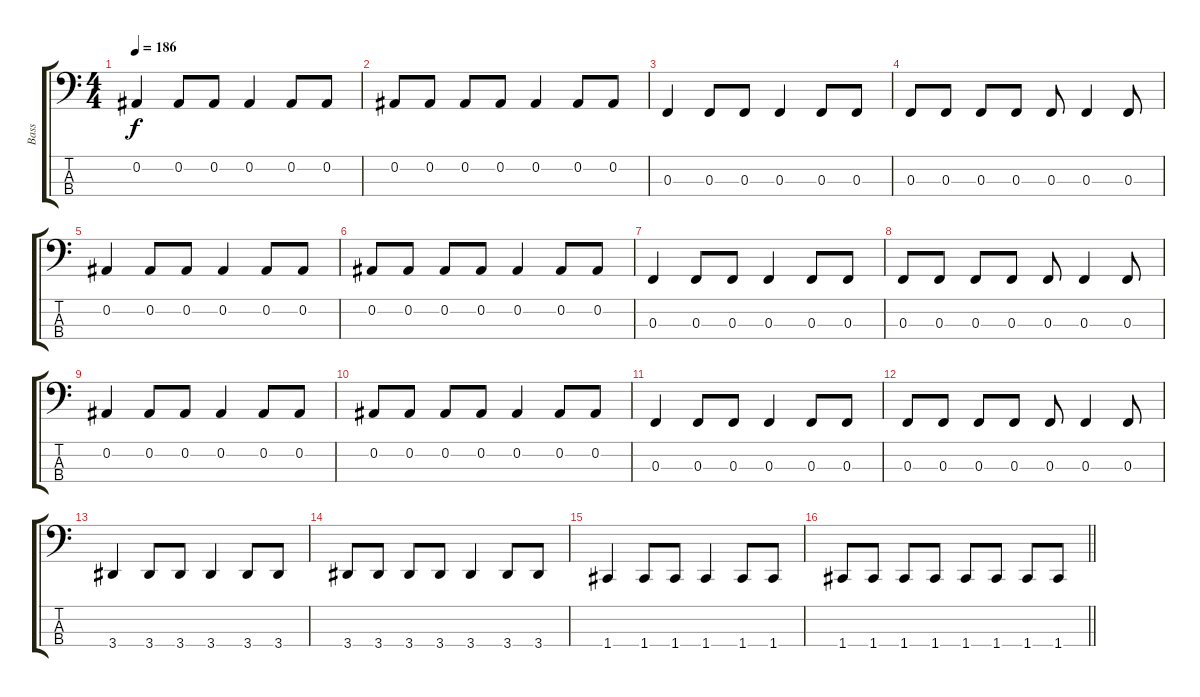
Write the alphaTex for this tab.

\track ("Bass" "Bass") {instrument electricbasspick}
\staff {score tabs}
\tuning (Eb2 Bb1 F1 C1) {hide}
\ts (4 4)
\section ("" "")
\tempo 186
\clef f4
\ks c
0.2.4{dy f} 0.2.8 0.2.8 0.2.4 0.2.8 0.2.8 |
0.2.8 0.2.8 0.2.8 0.2.8 0.2.4 0.2.8 0.2.8 |
0.3.4 0.3.8 0.3.8 0.3.4 0.3.8 0.3.8 |
0.3.8 0.3.8 0.3.8 0.3.8 0.3.8 0.3.4 0.3.8 |
0.2.4 0.2.8 0.2.8 0.2.4 0.2.8 0.2.8 |
0.2.8 0.2.8 0.2.8 0.2.8 0.2.4 0.2.8 0.2.8 |
0.3.4 0.3.8 0.3.8 0.3.4 0.3.8 0.3.8 |
0.3.8 0.3.8 0.3.8 0.3.8 0.3.8 0.3.4 0.3.8 |
0.2.4 0.2.8 0.2.8 0.2.4 0.2.8 0.2.8 |
0.2.8 0.2.8 0.2.8 0.2.8 0.2.4 0.2.8 0.2.8 |
0.3.4 0.3.8 0.3.8 0.3.4 0.3.8 0.3.8 |
0.3.8 0.3.8 0.3.8 0.3.8 0.3.8 0.3.4 0.3.8 |
3.4.4 3.4.8 3.4.8 3.4.4 3.4.8 3.4.8 |
3.4.8 3.4.8 3.4.8 3.4.8 3.4.4 3.4.8 3.4.8 |
1.4.4 1.4.8 1.4.8 1.4.4 1.4.8 1.4.8 |
\barLineRight lightlight
1.4.8 1.4.8 1.4.8 1.4.8 1.4.8 1.4.8 1.4.8 1.4.8
